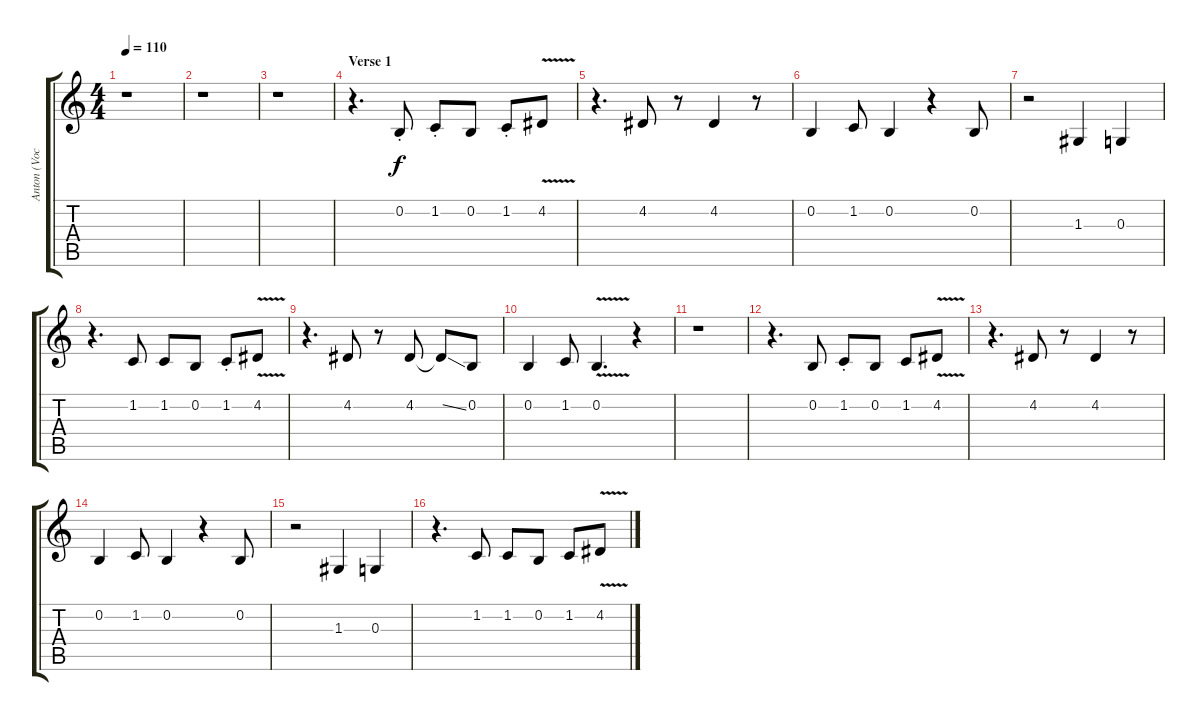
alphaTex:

\track ("Anton (Vocals)" "Anton (Voc") {instrument acousticgrandpiano}
\staff {score tabs}
\tuning (E4 B3 G3 D3 A2 E2) {hide}
\ts (4 4)
\tempo 110
\clef g2
\ks c
r.1{dy f} |
r.1 |
r.1 |
\section ("" "Verse 1")
r.4{d} 0.2{st}.8 1.2{st}.8 0.2.8 1.2{st}.8 4.2{v}.8 |
r.4{d} 4.2.8 r.8 4.2.4 r.8 |
0.2.4 1.2.8 0.2.4 r.4 0.2.8 |
r.2 1.3.4 0.3.4 |
r.4{d} 1.2.8 1.2.8 0.2.8 1.2{st}.8 4.2{v}.8 |
r.4{d} 4.2.8 r.8 4.2.8 4.2{ss t}.8 0.2.8 |
0.2.4 1.2.8 0.2{v}.4{d} r.4 |
r.1 |
r.4{d} 0.2.8 1.2{st}.8 0.2.8 1.2.8 4.2{v}.8 |
r.4{d} 4.2.8 r.8 4.2.4 r.8 |
0.2.4 1.2.8 0.2.4 r.4 0.2.8 |
r.2 1.3.4 0.3.4 |
r.4{d} 1.2.8 1.2.8 0.2.8 1.2.8 4.2{v}.8
